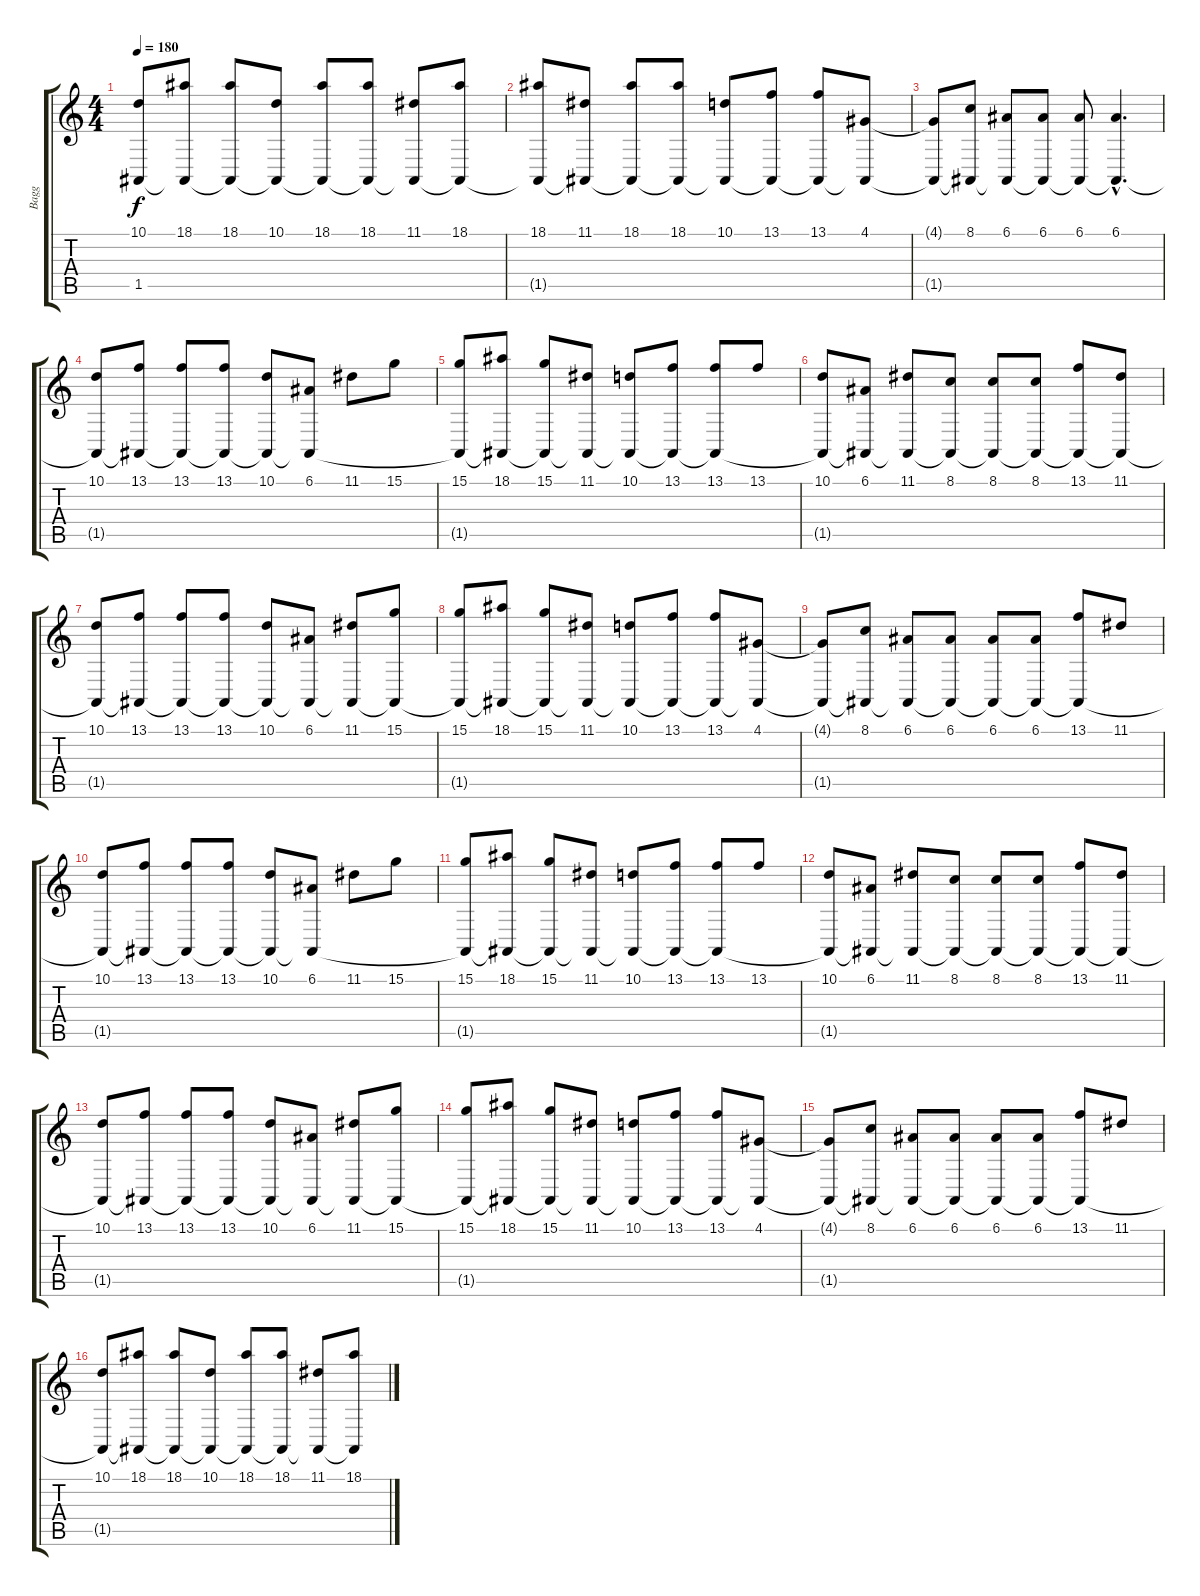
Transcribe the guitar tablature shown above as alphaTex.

\track ("Bagg" "Bagg") {instrument bagpipe}
\staff {score tabs}
\tuning (E4 B3 G3 D3 A2 E2) {hide}
\ts (4 4)
\tempo 180
\clef g2
\ks c
(10.1 1.5{t}).8{dy f} (18.1 1.5{t}).8 (18.1 1.5{t}).8 (10.1 1.5{t}).8 (18.1 1.5{t}).8 (18.1 1.5{t}).8 (11.1 1.5{t}).8 (18.1 1.5{t}).8 |
(18.1 1.5{t}).8 (11.1 1.5{t}).8 (18.1 1.5{t}).8 (18.1 1.5{t}).8 (10.1 1.5{t}).8 (13.1 1.5{t}).8 (13.1 1.5{t}).8 (4.1 1.5{t}).8 |
(4.1{t} 1.5{t}).8 (8.1 1.5{t}).8 (6.1 1.5{t}).8 (6.1 1.5{t}).8 (6.1 1.5{t}).8 (6.1{hac} 1.5{hac t}).4{d} |
(10.1 1.5{t}).8 (13.1 1.5{t}).8 (13.1 1.5{t}).8 (13.1 1.5{t}).8 (10.1 1.5{t}).8 (6.1 1.5{t}).8 11.1.8 15.1.8 |
(15.1 1.5{t}).8 (18.1 1.5{t}).8 (15.1 1.5{t}).8 (11.1 1.5{t}).8 (10.1 1.5{t}).8 (13.1 1.5{t}).8 (13.1 1.5{t}).8 13.1.8 |
(10.1 1.5{t}).8 (6.1 1.5{t}).8 (11.1 1.5{t}).8 (8.1 1.5{t}).8 (8.1 1.5{t}).8 (8.1 1.5{t}).8 (13.1 1.5{t}).8 (11.1 1.5{t}).8 |
(10.1 1.5{t}).8 (13.1 1.5{t}).8 (13.1 1.5{t}).8 (13.1 1.5{t}).8 (10.1 1.5{t}).8 (6.1 1.5{t}).8 (11.1 1.5{t}).8 (15.1 1.5{t}).8 |
(15.1 1.5{t}).8 (18.1 1.5{t}).8 (15.1 1.5{t}).8 (11.1 1.5{t}).8 (10.1 1.5{t}).8 (13.1 1.5{t}).8 (13.1 1.5{t}).8 (4.1 1.5{t}).8 |
(4.1{t} 1.5{t}).8 (8.1 1.5{t}).8 (6.1 1.5{t}).8 (6.1 1.5{t}).8 (6.1 1.5{t}).8 (6.1 1.5{t}).8 (13.1 1.5{t}).8 11.1.8 |
(10.1 1.5{t}).8 (13.1 1.5{t}).8 (13.1 1.5{t}).8 (13.1 1.5{t}).8 (10.1 1.5{t}).8 (6.1 1.5{t}).8 11.1.8 15.1.8 |
(15.1 1.5{t}).8 (18.1 1.5{t}).8 (15.1 1.5{t}).8 (11.1 1.5{t}).8 (10.1 1.5{t}).8 (13.1 1.5{t}).8 (13.1 1.5{t}).8 13.1.8 |
(10.1 1.5{t}).8 (6.1 1.5{t}).8 (11.1 1.5{t}).8 (8.1 1.5{t}).8 (8.1 1.5{t}).8 (8.1 1.5{t}).8 (13.1 1.5{t}).8 (11.1 1.5{t}).8 |
(10.1 1.5{t}).8 (13.1 1.5{t}).8 (13.1 1.5{t}).8 (13.1 1.5{t}).8 (10.1 1.5{t}).8 (6.1 1.5{t}).8 (11.1 1.5{t}).8 (15.1 1.5{t}).8 |
(15.1 1.5{t}).8 (18.1 1.5{t}).8 (15.1 1.5{t}).8 (11.1 1.5{t}).8 (10.1 1.5{t}).8 (13.1 1.5{t}).8 (13.1 1.5{t}).8 (4.1 1.5{t}).8 |
(4.1{t} 1.5{t}).8 (8.1 1.5{t}).8 (6.1 1.5{t}).8 (6.1 1.5{t}).8 (6.1 1.5{t}).8 (6.1 1.5{t}).8 (13.1 1.5{t}).8 11.1.8 |
(10.1 1.5{t}).8 (18.1 1.5{t}).8 (18.1 1.5{t}).8 (10.1 1.5{t}).8 (18.1 1.5{t}).8 (18.1 1.5{t}).8 (11.1 1.5{t}).8 (18.1 1.5{t}).8
